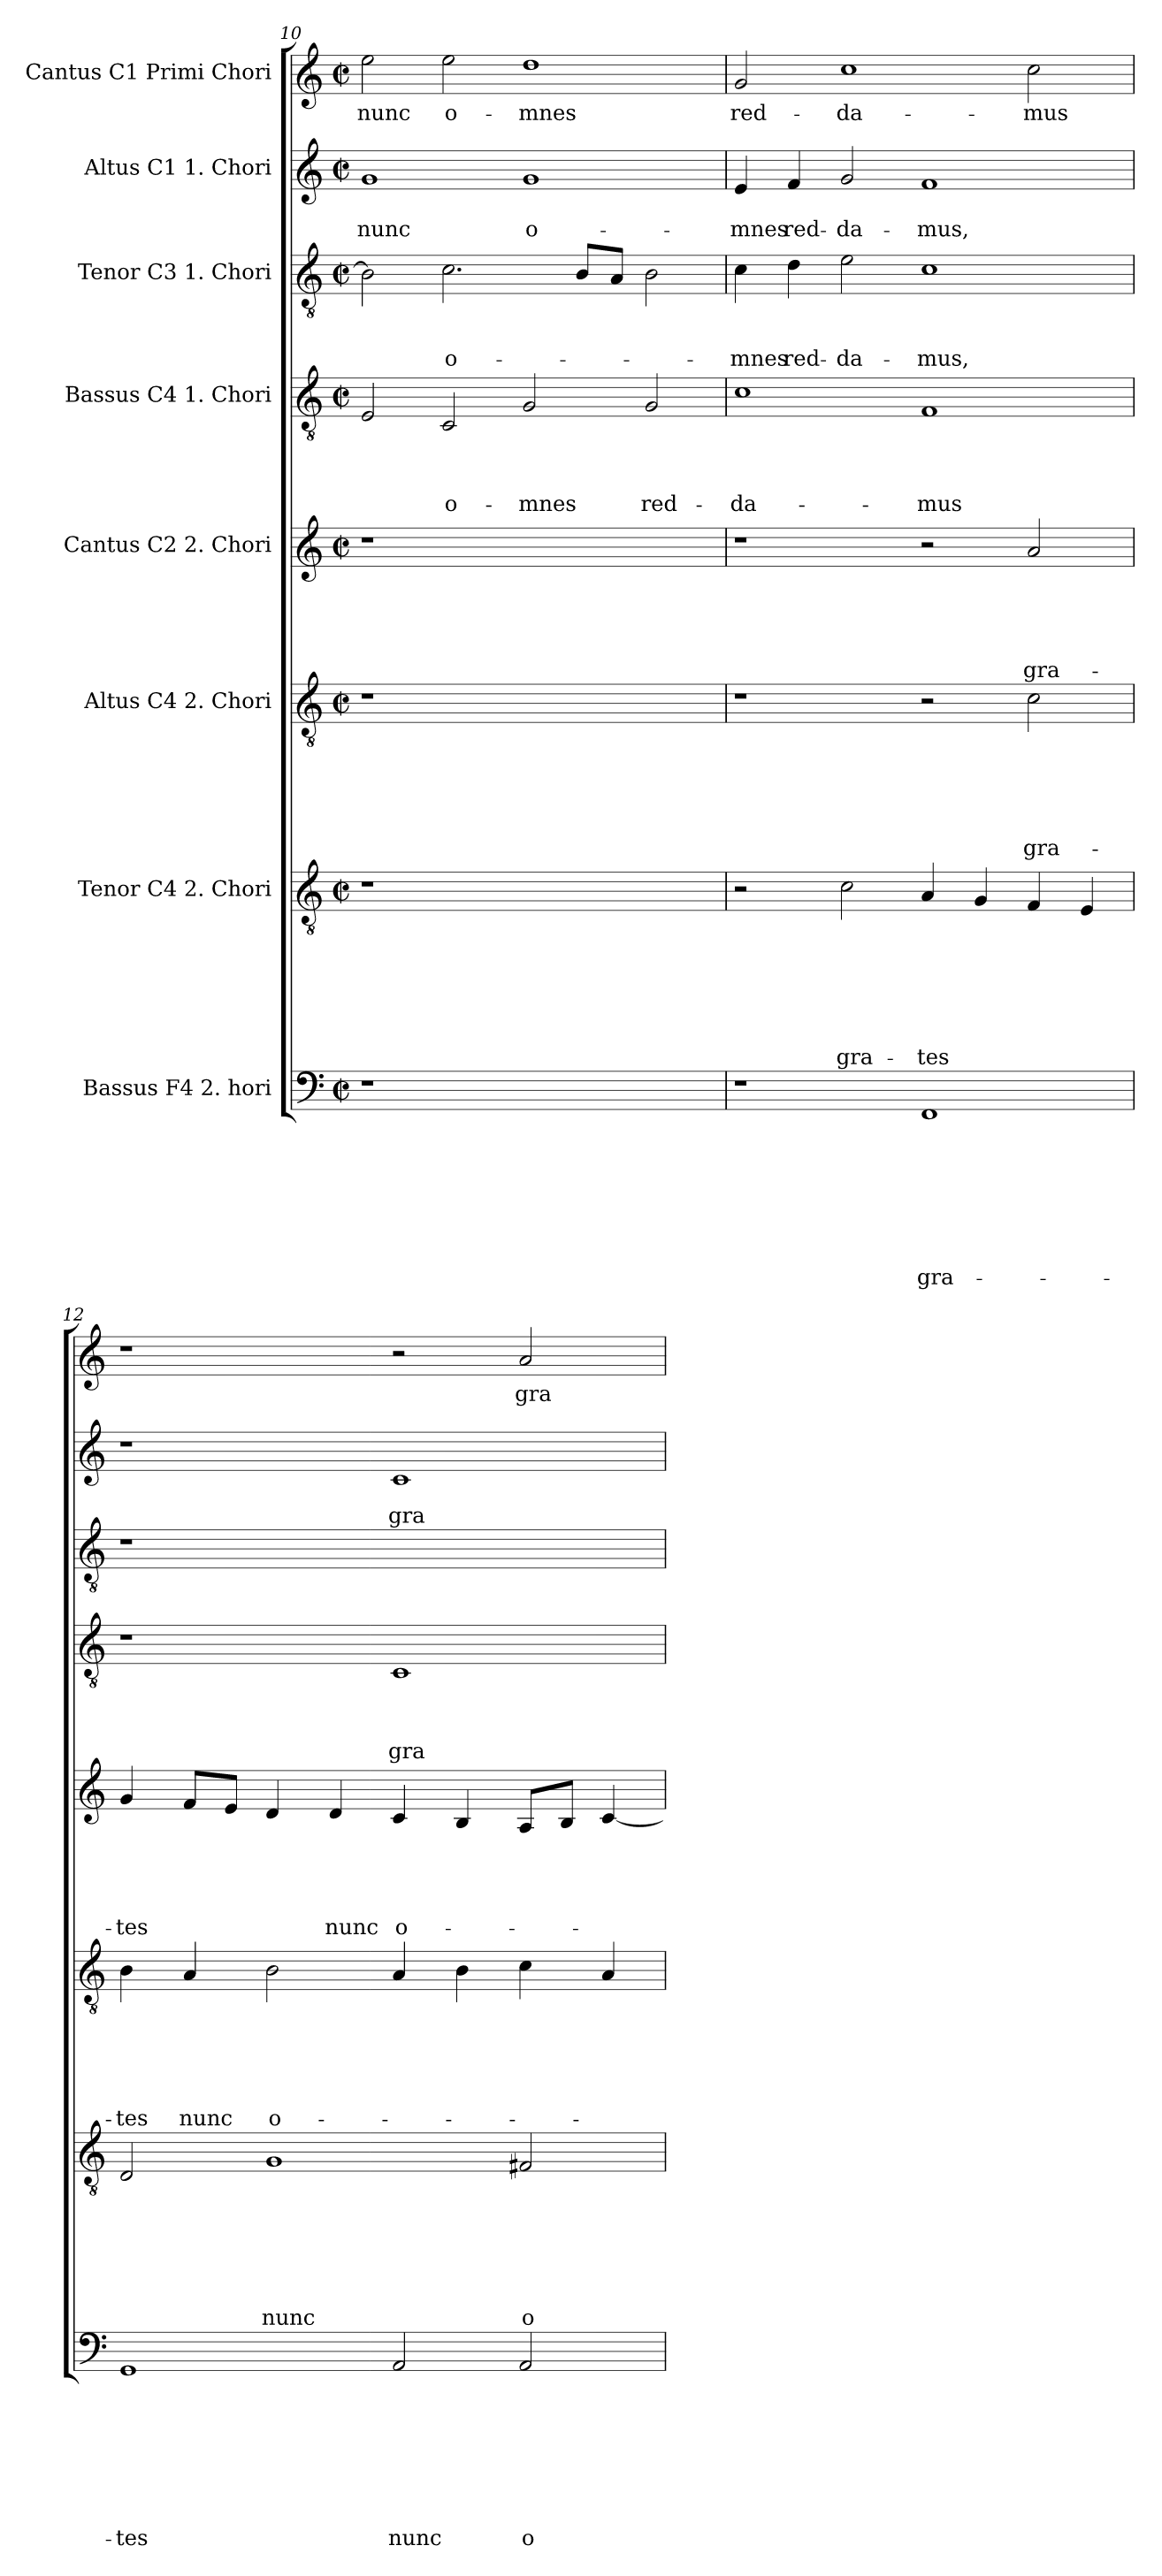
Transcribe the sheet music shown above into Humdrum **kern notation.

**kern	**text	**text	**text	**text	**text	**text	**text	**text	**kern	**text	**text	**text	**text	**text	**text	**text	**kern	**text	**text	**text	**text	**text	**text	**kern	**text	**text	**text	**text	**text	**kern	**text	**text	**text	**text	**kern	**text	**text	**text	**kern	**text	**text	**kern	**text
*part8	*part8	*part8	*part8	*part8	*part8	*part8	*part8	*part8	*part7	*part7	*part7	*part7	*part7	*part7	*part7	*part7	*part6	*part6	*part6	*part6	*part6	*part6	*part6	*part5	*part5	*part5	*part5	*part5	*part5	*part4	*part4	*part4	*part4	*part4	*part3	*part3	*part3	*part3	*part2	*part2	*part2	*part1	*part1
*staff8	*staff8	*staff8	*staff8	*staff8	*staff8	*staff8	*staff8	*staff8	*staff7	*staff7	*staff7	*staff7	*staff7	*staff7	*staff7	*staff7	*staff6	*staff6	*staff6	*staff6	*staff6	*staff6	*staff6	*staff5	*staff5	*staff5	*staff5	*staff5	*staff5	*staff4	*staff4	*staff4	*staff4	*staff4	*staff3	*staff3	*staff3	*staff3	*staff2	*staff2	*staff2	*staff1	*staff1
*I"Bassus F4 2. hori	*	*	*	*	*	*	*	*	*I"Tenor C4 2. Chori	*	*	*	*	*	*	*	*I"Altus C4 2. Chori	*	*	*	*	*	*	*I"Cantus C2 2. Chori	*	*	*	*	*	*I"Bassus C4 1. Chori	*	*	*	*	*I"Tenor C3 1. Chori	*	*	*	*I"Altus C1 1. Chori	*	*	*I"Cantus C1 Primi Chori	*
*clefF4	*	*	*	*	*	*	*	*	*clefGv2	*	*	*	*	*	*	*	*clefGv2	*	*	*	*	*	*	*clefG2	*	*	*	*	*	*clefGv2	*	*	*	*	*clefGv2	*	*	*	*clefG2	*	*	*clefG2	*
*k[]	*	*	*	*	*	*	*	*	*k[]	*	*	*	*	*	*	*	*k[]	*	*	*	*	*	*	*k[]	*	*	*	*	*	*k[]	*	*	*	*	*k[]	*	*	*	*k[]	*	*	*k[]	*
*C:	*	*	*	*	*	*	*	*	*C:	*	*	*	*	*	*	*	*C:	*	*	*	*	*	*	*C:	*	*	*	*	*	*C:	*	*	*	*	*C:	*	*	*	*C:	*	*	*C:	*
*M2/2	*	*	*	*	*	*	*	*	*M2/2	*	*	*	*	*	*	*	*M2/2	*	*	*	*	*	*	*M2/2	*	*	*	*	*	*M2/2	*	*	*	*	*M2/2	*	*	*	*M2/2	*	*	*M2/2	*
*met(c|)	*	*	*	*	*	*	*	*	*met(c|)	*	*	*	*	*	*	*	*met(c|)	*	*	*	*	*	*	*met(c|)	*	*	*	*	*	*met(c|)	*	*	*	*	*met(c|)	*	*	*	*met(c|)	*	*	*met(c|)	*
=10	=10	=10	=10	=10	=10	=10	=10	=10	=10	=10	=10	=10	=10	=10	=10	=10	=10	=10	=10	=10	=10	=10	=10	=10	=10	=10	=10	=10	=10	=10	=10	=10	=10	=10	=10	=10	=10	=10	=10	=10	=10	=10	=10
1r	.	.	.	.	.	.	.	.	1r	.	.	.	.	.	.	.	1r	.	.	.	.	.	.	1r	.	.	.	.	.	2E/	.	.	.	.	2B\]	.	.	.	1g	.	nunc	2ee\	nunc
.	.	.	.	.	.	.	.	.	.	.	.	.	.	.	.	.	.	.	.	.	.	.	.	.	.	.	.	.	.	2C/	.	.	.	o-	2.c\	.	.	o-	.	.	.	2ee\	o-
1ryy	.	.	.	.	.	.	.	.	1ryy	.	.	.	.	.	.	.	1ryy	.	.	.	.	.	.	1ryy	.	.	.	.	.	2G/	.	.	.	-mnes	.	.	.	.	1g	.	o-	1dd	-mnes
.	.	.	.	.	.	.	.	.	.	.	.	.	.	.	.	.	.	.	.	.	.	.	.	.	.	.	.	.	.	.	.	.	.	.	8B/L	.	.	.	.	.	.	.	.
.	.	.	.	.	.	.	.	.	.	.	.	.	.	.	.	.	.	.	.	.	.	.	.	.	.	.	.	.	.	.	.	.	.	.	8A/J	.	.	.	.	.	.	.	.
.	.	.	.	.	.	.	.	.	.	.	.	.	.	.	.	.	.	.	.	.	.	.	.	.	.	.	.	.	.	2G/	.	.	.	red-	2B\	.	.	.	.	.	.	.	.
!!LO:PB:g=z
=11	=11	=11	=11	=11	=11	=11	=11	=11	=11	=11	=11	=11	=11	=11	=11	=11	=11	=11	=11	=11	=11	=11	=11	=11	=11	=11	=11	=11	=11	=11	=11	=11	=11	=11	=11	=11	=11	=11	=11	=11	=11	=11	=11
1r	.	.	.	.	.	.	.	.	2r	.	.	.	.	.	.	.	1r	.	.	.	.	.	.	1r	.	.	.	.	.	1c	.	.	.	-da-	4c\	.	.	-mnes	4e/	.	-mnes	2g/	red-
.	.	.	.	.	.	.	.	.	.	.	.	.	.	.	.	.	.	.	.	.	.	.	.	.	.	.	.	.	.	.	.	.	.	.	4d\	.	.	red-	4f/	.	red-	.	.
.	.	.	.	.	.	.	.	.	2c\	.	.	.	.	.	.	gra-	.	.	.	.	.	.	.	.	.	.	.	.	.	.	.	.	.	.	2e\	.	.	-da-	2g/	.	-da-	1cc	-da-
1FF	.	.	.	.	.	.	.	gra-	4A/	.	.	.	.	.	.	-tes	2r	.	.	.	.	.	.	2r	.	.	.	.	.	1F	.	.	.	-mus	1c	.	.	-mus,	1f	.	-mus,	.	.
.	.	.	.	.	.	.	.	.	4G/	.	.	.	.	.	.	.	.	.	.	.	.	.	.	.	.	.	.	.	.	.	.	.	.	.	.	.	.	.	.	.	.	.	.
.	.	.	.	.	.	.	.	.	4F/	.	.	.	.	.	.	.	2c\	.	.	.	.	.	gra-	2a/	.	.	.	.	gra-	.	.	.	.	.	.	.	.	.	.	.	.	2cc\	-mus
.	.	.	.	.	.	.	.	.	4E/	.	.	.	.	.	.	.	.	.	.	.	.	.	.	.	.	.	.	.	.	.	.	.	.	.	.	.	.	.	.	.	.	.	.
=12	=12	=12	=12	=12	=12	=12	=12	=12	=12	=12	=12	=12	=12	=12	=12	=12	=12	=12	=12	=12	=12	=12	=12	=12	=12	=12	=12	=12	=12	=12	=12	=12	=12	=12	=12	=12	=12	=12	=12	=12	=12	=12	=12
1GG	.	.	.	.	.	.	.	-tes	2D/	.	.	.	.	.	.	.	4B\	.	.	.	.	.	-tes	4g/	.	.	.	.	-tes	1r	.	.	.	.	1r	.	.	.	1r	.	.	1r	.
.	.	.	.	.	.	.	.	.	.	.	.	.	.	.	.	.	4A/	.	.	.	.	.	nunc	8f/L	.	.	.	.	.	.	.	.	.	.	.	.	.	.	.	.	.	.	.
.	.	.	.	.	.	.	.	.	.	.	.	.	.	.	.	.	.	.	.	.	.	.	.	8e/J	.	.	.	.	.	.	.	.	.	.	.	.	.	.	.	.	.	.	.
.	.	.	.	.	.	.	.	.	1G	.	.	.	.	.	.	nunc	2B\	.	.	.	.	.	o-	4d/	.	.	.	.	.	.	.	.	.	.	.	.	.	.	.	.	.	.	.
.	.	.	.	.	.	.	.	.	.	.	.	.	.	.	.	.	.	.	.	.	.	.	.	4d/	.	.	.	.	nunc	.	.	.	.	.	.	.	.	.	.	.	.	.	.
2AA/	.	.	.	.	.	.	.	nunc	.	.	.	.	.	.	.	.	4A/	.	.	.	.	.	.	4c/	.	.	.	.	o-	1C	.	.	.	gra-	1ryy	.	.	.	1c	.	gra-	2r	.
.	.	.	.	.	.	.	.	.	.	.	.	.	.	.	.	.	4B\	.	.	.	.	.	.	4B/	.	.	.	.	.	.	.	.	.	.	.	.	.	.	.	.	.	.	.
2AA/	.	.	.	.	.	.	.	o-	2F#X/	.	.	.	.	.	.	o-	4c\	.	.	.	.	.	.	8A/L	.	.	.	.	.	.	.	.	.	.	.	.	.	.	.	.	.	2a/	gra-
.	.	.	.	.	.	.	.	.	.	.	.	.	.	.	.	.	.	.	.	.	.	.	.	8B/J	.	.	.	.	.	.	.	.	.	.	.	.	.	.	.	.	.	.	.
.	.	.	.	.	.	.	.	.	.	.	.	.	.	.	.	.	4A/	.	.	.	.	.	.	[4c/	.	.	.	.	.	.	.	.	.	.	.	.	.	.	.	.	.	.	.
=	=	=	=	=	=	=	=	=	=	=	=	=	=	=	=	=	=	=	=	=	=	=	=	=	=	=	=	=	=	=	=	=	=	=	=	=	=	=	=	=	=	=	=
*-	*-	*-	*-	*-	*-	*-	*-	*-	*-	*-	*-	*-	*-	*-	*-	*-	*-	*-	*-	*-	*-	*-	*-	*-	*-	*-	*-	*-	*-	*-	*-	*-	*-	*-	*-	*-	*-	*-	*-	*-	*-	*-	*-
